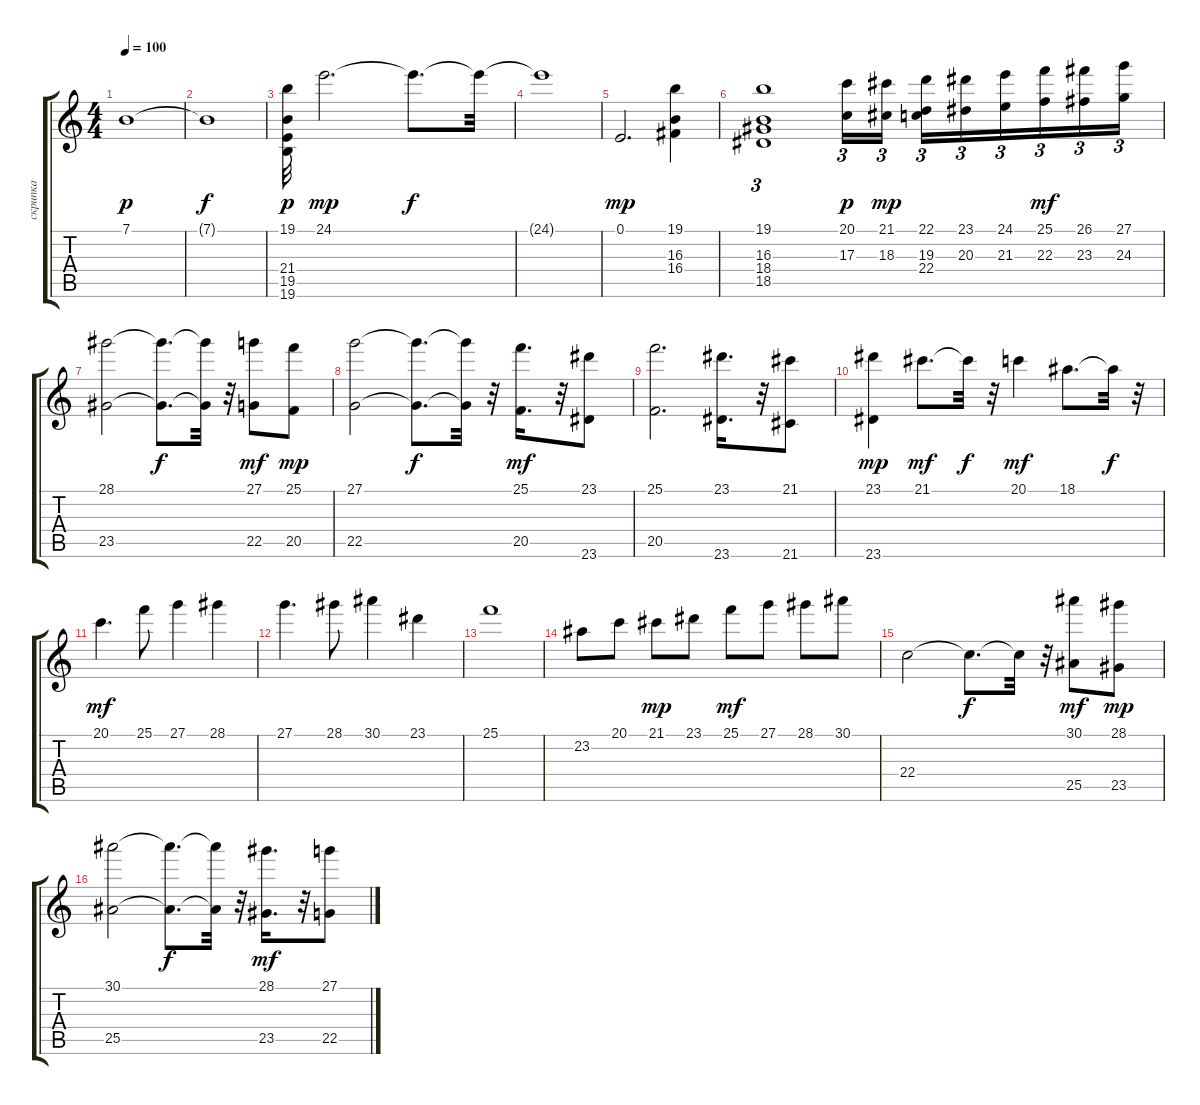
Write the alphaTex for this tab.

\track ("скрипка" "скрипка") {instrument tremolostrings}
\staff {score tabs}
\tuning (E4 B3 G3 D3 A2 E2) {hide}
\ts (4 4)
\tempo 100
\clef g2
\ks c
7.1.1{dy p} |
7.1{t}.1{dy f} |
(19.1 21.4 19.5 19.6).32{dy p} 24.1.2{d dy mp} 24.1{t}.8{d dy f} 24.1{t}.32 |
24.1{t}.1 |
0.1.2{d dy mp} (19.1 16.3 16.4).4 |
(19.1 16.3 18.4 18.5).1{tu (3 2)} (20.1 17.3).16{tu (3 2) dy p} (21.1 18.3).16{tu (3 2) dy mp} (22.1 19.3 22.4).16{tu (3 2)} (23.1 20.3).16{tu (3 2)} (24.1 21.3).16{tu (3 2)} (25.1 22.3).16{tu (3 2) dy mf} (26.1 23.3).16{tu (3 2)} (27.1 24.3).16{tu (3 2)} |
(28.1 23.5).2 (28.1{t} 23.5{t}).8{d dy f} (28.1{t} 23.5{t}).32 r.32 (27.1 22.5).8{dy mf} (25.1 20.5).8{dy mp} |
(27.1 22.5).2 (27.1{t} 22.5{t}).8{d dy f} (27.1{t} 22.5{t}).32 r.32 (25.1 20.5).16{d dy mf} r.32 (23.1 23.6).8 |
(25.1 20.5).2{d} (23.1 23.6).16{d} r.32 (21.1 21.6).8 |
(23.1 23.6).4{dy mp} 21.1.8{d dy mf} 21.1{t}.32{dy f} r.32 20.1.4{dy mf} 18.1.8{d} 18.1{t}.32{dy f} r.32 |
20.1.4{d dy mf} 25.1.8 27.1.4 28.1.4 |
27.1.4{d} 28.1.8 30.1.4 23.1.4 |
25.1.1 |
23.2.8 20.1.8 21.1.8{dy mp} 23.1.8 25.1.8{dy mf} 27.1.8 28.1.8 30.1.8 |
22.4.2 22.4{t}.8{d dy f} 22.4{t}.32 r.32 (30.1 25.5).8{dy mf} (28.1 23.5).8{dy mp} |
(30.1 25.5).2 (30.1{t} 25.5{t}).8{d dy f} (30.1{t} 25.5{t}).32 r.32 (28.1 23.5).16{d dy mf} r.32 (27.1 22.5).8
